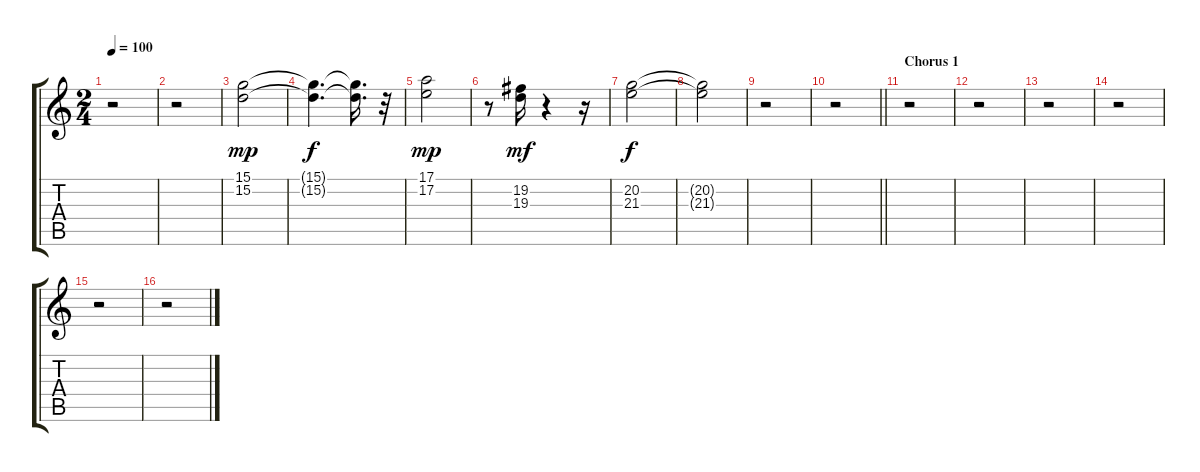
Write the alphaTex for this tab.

\track "" {instrument percussiveorgan}
\staff {score tabs}
\tuning (E4 B3 G3 D3 A2 E2) {hide}
\ts (2 4)
\tempo 100
\clef g2
\ks c
r.2{dy mf} |
r.2 |
(15.1 15.2).2{dy mp} |
(15.1{t} 15.2{t}).4{d dy f} (15.1{t} 15.2{t}).16{d} r.32 |
(17.1 17.2).2{dy mp} |
r.8 (19.2 19.3).16{dy mf} r.4 r.16 |
(20.2 21.3).2{dy f} |
(20.2{t} 21.3{t}).2 |
r.2 |
\barLineRight lightlight
r.2 |
\section ("" "Chorus 1")
r.2 |
r.2 |
r.2 |
r.2 |
r.2 |
r.2
